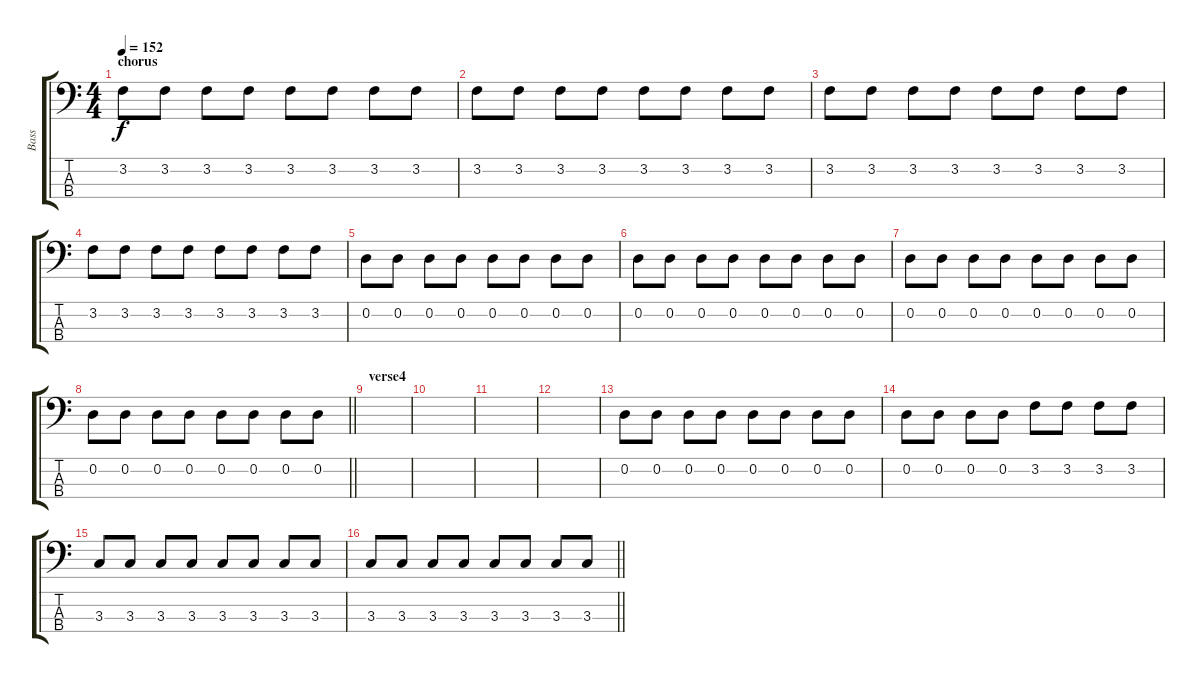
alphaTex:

\track ("Bass" "Bass") {instrument electricbassfinger}
\staff {score tabs}
\tuning (G2 D2 A1 D1) {hide}
\ts (4 4)
\section ("" "chorus")
\tempo 152
\clef f4
\ks c
3.2.8{dy f} 3.2.8 3.2.8 3.2.8 3.2.8 3.2.8 3.2.8 3.2.8 |
3.2.8 3.2.8 3.2.8 3.2.8 3.2.8 3.2.8 3.2.8 3.2.8 |
3.2.8 3.2.8 3.2.8 3.2.8 3.2.8 3.2.8 3.2.8 3.2.8 |
3.2.8 3.2.8 3.2.8 3.2.8 3.2.8 3.2.8 3.2.8 3.2.8 |
0.2.8 0.2.8 0.2.8 0.2.8 0.2.8 0.2.8 0.2.8 0.2.8 |
0.2.8 0.2.8 0.2.8 0.2.8 0.2.8 0.2.8 0.2.8 0.2.8 |
0.2.8 0.2.8 0.2.8 0.2.8 0.2.8 0.2.8 0.2.8 0.2.8 |
\barLineRight lightlight
0.2.8 0.2.8 0.2.8 0.2.8 0.2.8 0.2.8 0.2.8 0.2.8 |
\section ("" "verse4")
|
|
|
|
0.2.8 0.2.8 0.2.8 0.2.8 0.2.8 0.2.8 0.2.8 0.2.8 |
0.2.8 0.2.8 0.2.8 0.2.8 3.2.8 3.2.8 3.2.8 3.2.8 |
3.3.8 3.3.8 3.3.8 3.3.8 3.3.8 3.3.8 3.3.8 3.3.8 |
\barLineRight lightlight
3.3.8 3.3.8 3.3.8 3.3.8 3.3.8 3.3.8 3.3.8 3.3.8
